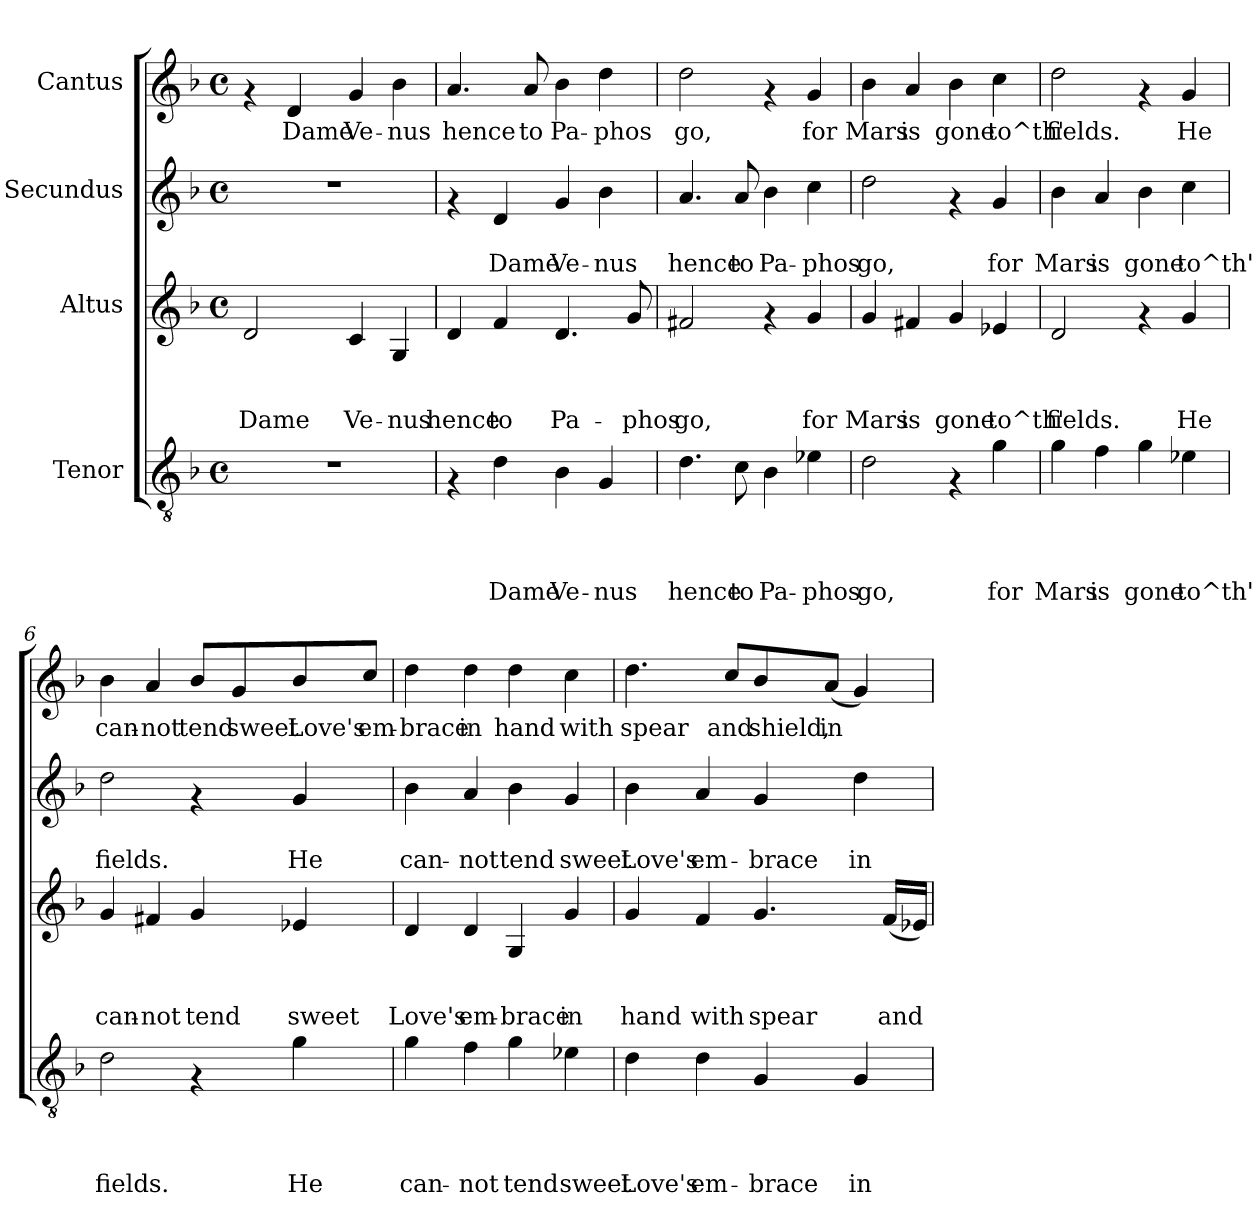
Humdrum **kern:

**kern	**text	**text	**text	**text	**kern	**text	**text	**text	**kern	**text	**text	**kern	**text
*part4	*part4	*part4	*part4	*part4	*part3	*part3	*part3	*part3	*part2	*part2	*part2	*part1	*part1
*staff4	*staff4	*staff4	*staff4	*staff4	*staff3	*staff3	*staff3	*staff3	*staff2	*staff2	*staff2	*staff1	*staff1
*I"Tenor	*	*	*	*	*I"Altus	*	*	*	*I"Secundus	*	*	*I"Cantus	*
*clefGv2	*	*	*	*	*clefG2	*	*	*	*clefG2	*	*	*clefG2	*
*k[b-]	*	*	*	*	*k[b-]	*	*	*	*k[b-]	*	*	*k[b-]	*
*F:	*	*	*	*	*F:	*	*	*	*F:	*	*	*F:	*
*M4/4	*	*	*	*	*M4/4	*	*	*	*M4/4	*	*	*M4/4	*
*met(c)	*	*	*	*	*met(c)	*	*	*	*met(c)	*	*	*met(c)	*
=1	=1	=1	=1	=1	=1	=1	=1	=1	=1	=1	=1	=1	=1
!	!	!	!	!	!	!	!	!LO:LY:b	!	!	!	!	!
1r	.	.	.	.	2d/	.	.	Dame	1r	.	.	4rf	.
!	!	!	!	!	!	!	!	!	!	!	!	!	!LO:LY:b
.	.	.	.	.	.	.	.	.	.	.	.	4d/	Dame
!	!	!	!	!	!	!	!	!LO:LY:b	!	!	!	!	!LO:LY:b
.	.	.	.	.	4c/	.	.	Ve-	.	.	.	4g/	Ve-
!	!	!	!	!	!	!	!	!LO:LY:b	!	!	!	!	!LO:LY:b
.	.	.	.	.	4G/	.	.	-nus	.	.	.	4b-\	-nus
=2	=2	=2	=2	=2	=2	=2	=2	=2	=2	=2	=2	=2	=2
!	!	!	!	!	!	!	!	!LO:LY:b	!	!	!	!	!LO:LY:b
4rF	.	.	.	.	4d/	.	.	hence	4rf	.	.	4.a/	hence
!	!	!	!	!LO:LY:b	!	!	!	!LO:LY:b	!	!	!LO:LY:b	!	!
4d\	.	.	.	Dame	4f/	.	.	to	4d/	.	Dame	.	.
!	!	!	!	!	!	!	!	!	!	!	!	!	!LO:LY:b
.	.	.	.	.	.	.	.	.	.	.	.	8a/	to
!	!	!	!	!LO:LY:b	!	!	!	!LO:LY:b	!	!	!LO:LY:b	!	!LO:LY:b
4B-\	.	.	.	Ve-	4.d/	.	.	Pa-	4g/	.	Ve-	4b-\	Pa-
!	!	!	!	!LO:LY:b	!	!	!	!	!	!	!LO:LY:b	!	!LO:LY:b
4G/	.	.	.	-nus	.	.	.	.	4b-\	.	-nus	4dd\	-phos
!	!	!	!	!	!	!	!	!LO:LY:b	!	!	!	!	!
.	.	.	.	.	8g/	.	.	-phos	.	.	.	.	.
=3	=3	=3	=3	=3	=3	=3	=3	=3	=3	=3	=3	=3	=3
!	!	!	!	!LO:LY:b	!	!	!	!LO:LY:b	!	!	!LO:LY:b	!	!LO:LY:b
4.d\	.	.	.	hence	2f#X/	.	.	go,	4.a/	.	hence	2dd\	go,
!	!	!	!	!LO:LY:b	!	!	!	!	!	!	!LO:LY:b	!	!
8c\	.	.	.	to	.	.	.	.	8a/	.	to	.	.
!	!	!	!	!LO:LY:b	!	!	!	!	!	!	!LO:LY:b	!	!
4B-\	.	.	.	Pa-	4rf	.	.	.	4b-\	.	Pa-	4rf	.
!	!	!	!	!LO:LY:b	!	!	!	!LO:LY:b	!	!	!LO:LY:b	!	!LO:LY:b
4e-X\	.	.	.	-phos	4g/	.	.	for	4cc\	.	-phos	4g/	for
=4	=4	=4	=4	=4	=4	=4	=4	=4	=4	=4	=4	=4	=4
!	!	!	!	!LO:LY:b	!	!	!	!LO:LY:b	!	!	!LO:LY:b	!	!LO:LY:b
2d\	.	.	.	go,	4g/	.	.	Mars	2dd\	.	go,	4b-\	Mars
!	!	!	!	!	!	!	!	!LO:LY:b	!	!	!	!	!LO:LY:b
.	.	.	.	.	4f#X/	.	.	is	.	.	.	4a/	is
!	!	!	!	!	!	!	!	!LO:LY:b	!	!	!	!	!LO:LY:b
4rF	.	.	.	.	4g/	.	.	gone	4rf	.	.	4b-\	gone
!	!	!	!	!LO:LY:b	!	!	!	!LO:LY:b	!	!	!LO:LY:b	!	!LO:LY:b
4g\	.	.	.	for	4e-X/	.	.	to^th'	4g/	.	for	4cc\	to^th'
!!LO:LB:g=z
=5	=5	=5	=5	=5	=5	=5	=5	=5	=5	=5	=5	=5	=5
!	!	!	!	!LO:LY:b	!	!	!	!LO:LY:b	!	!	!LO:LY:b	!	!LO:LY:b
4g\	.	.	.	Mars	2d/	.	.	fields.	4b-\	.	Mars	2dd\	fields.
!	!	!	!	!LO:LY:b	!	!	!	!	!	!	!LO:LY:b	!	!
4f\	.	.	.	is	.	.	.	.	4a/	.	is	.	.
!	!	!	!	!LO:LY:b	!	!	!	!	!	!	!LO:LY:b	!	!
4g\	.	.	.	gone	4rf	.	.	.	4b-\	.	gone	4rf	.
!	!	!	!	!LO:LY:b	!	!	!	!LO:LY:b	!	!	!LO:LY:b	!	!LO:LY:b
4e-X\	.	.	.	to^th'	4g/	.	.	He	4cc\	.	to^th'	4g/	He
=6	=6	=6	=6	=6	=6	=6	=6	=6	=6	=6	=6	=6	=6
!	!	!	!	!LO:LY:b	!	!	!	!LO:LY:b	!	!	!LO:LY:b	!	!LO:LY:b
2d\	.	.	.	fields.	4g/	.	.	can-	2dd\	.	fields.	4b-\	can-
!	!	!	!	!	!	!	!	!LO:LY:b	!	!	!	!	!LO:LY:b
.	.	.	.	.	4f#X/	.	.	-not	.	.	.	4a/	-not
!	!	!	!	!	!	!	!	!LO:LY:b	!	!	!	!	!LO:LY:b
4rF	.	.	.	.	4g/	.	.	tend	4rf	.	.	8b-/L	tend
!	!	!	!	!	!	!	!	!	!	!	!	!	!LO:LY:b
.	.	.	.	.	.	.	.	.	.	.	.	8g/	sweet
!	!	!	!	!LO:LY:b	!	!	!	!LO:LY:b	!	!	!LO:LY:b	!	!LO:LY:b
4g\	.	.	.	He	4e-X/	.	.	sweet	4g/	.	He	8b-/	Love's
!	!	!	!	!	!	!	!	!	!	!	!	!	!LO:LY:b
.	.	.	.	.	.	.	.	.	.	.	.	8cc/J	em-
=7	=7	=7	=7	=7	=7	=7	=7	=7	=7	=7	=7	=7	=7
!	!	!	!	!LO:LY:b	!	!	!	!LO:LY:b	!	!	!LO:LY:b	!	!LO:LY:b
4g\	.	.	.	can-	4d/	.	.	Love's	4b-\	.	can-	4dd\	-brace
!	!	!	!	!LO:LY:b	!	!	!	!LO:LY:b	!	!	!LO:LY:b	!	!LO:LY:b
4f\	.	.	.	-not	4d/	.	.	em-	4a/	.	-not	4dd\	in
!	!	!	!	!LO:LY:b	!	!	!	!LO:LY:b	!	!	!LO:LY:b	!	!LO:LY:b
4g\	.	.	.	tend	4G/	.	.	-brace	4b-\	.	tend	4dd\	hand
!	!	!	!	!LO:LY:b	!	!	!	!LO:LY:b	!	!	!LO:LY:b	!	!LO:LY:b
4e-X\	.	.	.	sweet	4g/	.	.	in	4g/	.	sweet	4cc\	with
!!LO:PB:g=z
=8	=8	=8	=8	=8	=8	=8	=8	=8	=8	=8	=8	=8	=8
!	!	!	!	!LO:LY:b	!	!	!	!LO:LY:b	!	!	!LO:LY:b	!	!LO:LY:b
4d\	.	.	.	Love's	4g/	.	.	hand	4b-\	.	Love's	4.dd\	spear
!	!	!	!	!LO:LY:b	!	!	!	!LO:LY:b	!	!	!LO:LY:b	!	!
4d\	.	.	.	em-	4f/	.	.	with	4a/	.	em-	.	.
!	!	!	!	!	!	!	!	!	!	!	!	!	!LO:LY:b
.	.	.	.	.	.	.	.	.	.	.	.	8cc/L	and
!	!	!	!	!LO:LY:b	!	!	!	!LO:LY:b	!	!	!LO:LY:b	!	!LO:LY:b
4G/	.	.	.	-brace	4.g/	.	.	spear	4g/	.	-brace	8b-/	shield,
!	!	!	!	!	!	!	!	!	!	!	!	!	!LO:LY:b
.	.	.	.	.	.	.	.	.	.	.	.	(<8a/J	in
!	!	!	!	!LO:LY:b	!	!	!	!	!	!	!LO:LY:b	!	!
4G/	.	.	.	in	.	.	.	.	4dd\	.	in	4g/)	.
!	!	!	!	!	!	!	!	!LO:LY:b	!	!	!	!	!
.	.	.	.	.	(<16f/LL	.	.	and	.	.	.	.	.
.	.	.	.	.	16e-X/JJ)	.	.	.	.	.	.	.	.
=	=	=	=	=	=	=	=	=	=	=	=	=	=
*-	*-	*-	*-	*-	*-	*-	*-	*-	*-	*-	*-	*-	*-
